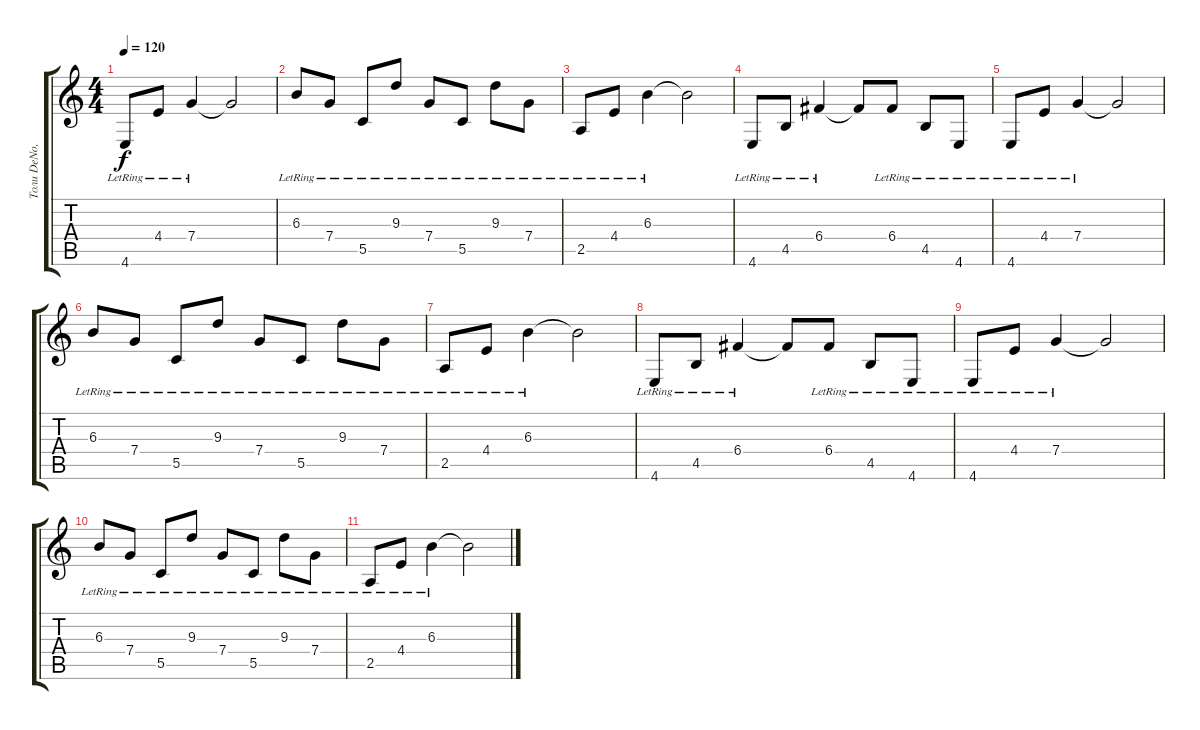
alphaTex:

\track ("Толи DeNo, толи CoRR" "Толи DeNo,") {instrument electricguitarclean}
\staff {score tabs}
\tuning (D4 A3 F3 C3 G2 C2) {hide}
\ts (4 4)
\tempo 120
\clef g2
\ks c
4.6{lr}.8{dy f} 4.4{lr}.8 7.4{lr}.4 7.4{t}.2 |
6.3{lr}.8 7.4{lr}.8 5.5{lr}.8 9.3{lr}.8 7.4{lr}.8 5.5{lr}.8 9.3{lr}.8 7.4{lr}.8 |
2.5{lr}.8 4.4{lr}.8 6.3{lr}.4 6.3{t}.2 |
4.6{lr}.8 4.5{lr}.8 6.4{lr}.4 6.4{t}.8 6.4{lr}.8 4.5{lr}.8 4.6{lr}.8 |
4.6{lr}.8 4.4{lr}.8 7.4{lr}.4 7.4{t}.2 |
6.3{lr}.8 7.4{lr}.8 5.5{lr}.8 9.3{lr}.8 7.4{lr}.8 5.5{lr}.8 9.3{lr}.8 7.4{lr}.8 |
2.5{lr}.8 4.4{lr}.8 6.3{lr}.4 6.3{t}.2 |
4.6{lr}.8 4.5{lr}.8 6.4{lr}.4 6.4{t}.8 6.4{lr}.8 4.5{lr}.8 4.6{lr}.8 |
4.6{lr}.8 4.4{lr}.8 7.4{lr}.4 7.4{t}.2 |
6.3{lr}.8 7.4{lr}.8 5.5{lr}.8 9.3{lr}.8 7.4{lr}.8 5.5{lr}.8 9.3{lr}.8 7.4{lr}.8 |
2.5{lr}.8 4.4{lr}.8 6.3{lr}.4 6.3{t}.2
